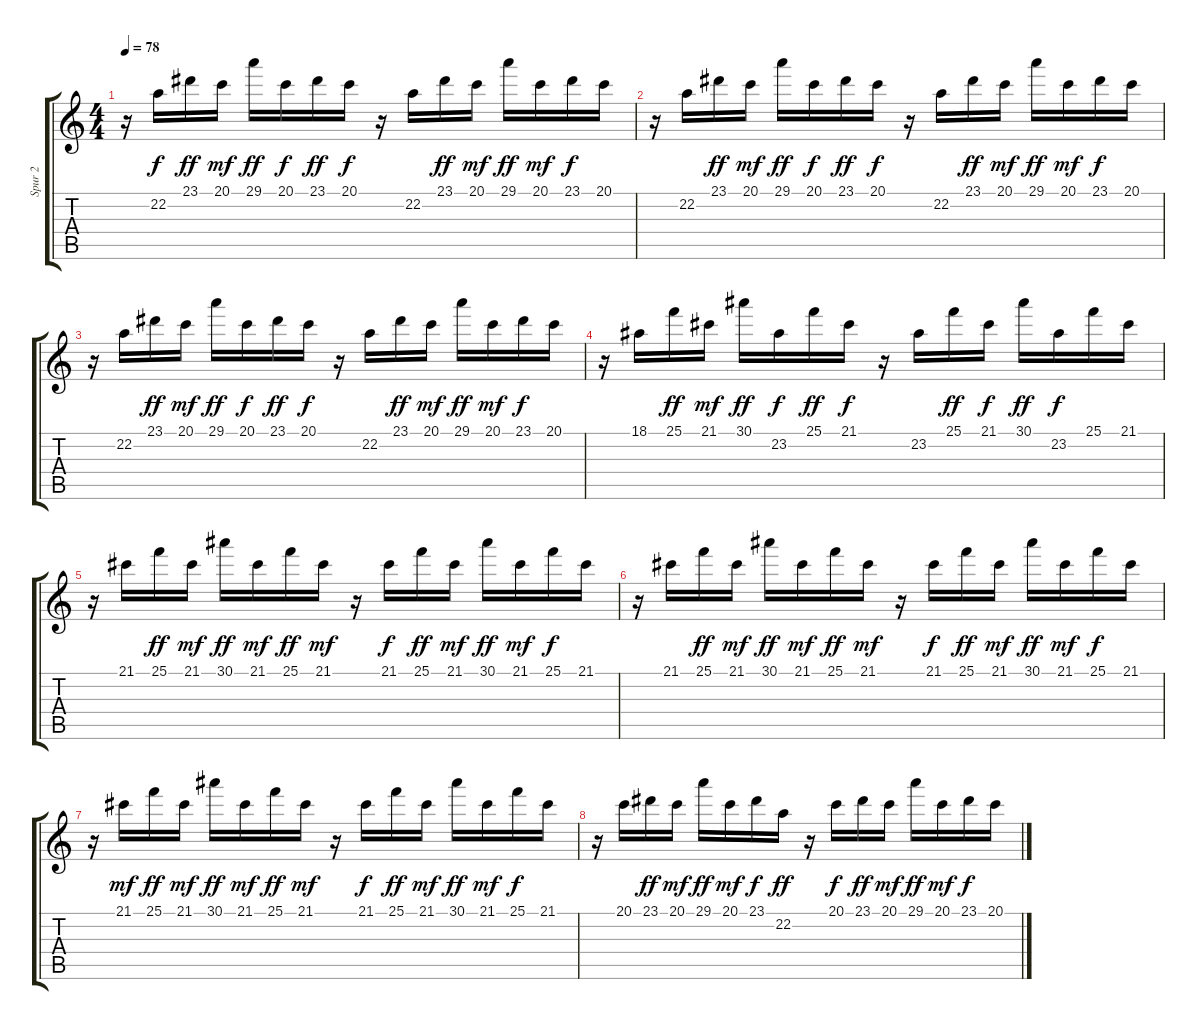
\track ("Spur 2" "Spur 2") {instrument electricpiano1}
\staff {score tabs}
\tuning (E4 B3 G3 D3 A2 E2) {hide}
\ts (4 4)
\tempo 78
\clef g2
\ks c
r.16{dy f} 22.2.16 23.1.16{dy ff} 20.1.16{dy mf} 29.1.16{dy ff} 20.1.16{dy f} 23.1.16{dy ff} 20.1.16{dy f} r.16 22.2.16 23.1.16{dy ff} 20.1.16{dy mf} 29.1.16{dy ff} 20.1.16{dy mf} 23.1.16{dy f} 20.1.16 |
r.16 22.2.16 23.1.16{dy ff} 20.1.16{dy mf} 29.1.16{dy ff} 20.1.16{dy f} 23.1.16{dy ff} 20.1.16{dy f} r.16 22.2.16 23.1.16{dy ff} 20.1.16{dy mf} 29.1.16{dy ff} 20.1.16{dy mf} 23.1.16{dy f} 20.1.16 |
r.16 22.2.16 23.1.16{dy ff} 20.1.16{dy mf} 29.1.16{dy ff} 20.1.16{dy f} 23.1.16{dy ff} 20.1.16{dy f} r.16 22.2.16 23.1.16{dy ff} 20.1.16{dy mf} 29.1.16{dy ff} 20.1.16{dy mf} 23.1.16{dy f} 20.1.16 |
r.16 18.1.16 25.1.16{dy ff} 21.1.16{dy mf} 30.1.16{dy ff} 23.2.16{dy f} 25.1.16{dy ff} 21.1.16{dy f} r.16 23.2.16 25.1.16{dy ff} 21.1.16{dy f} 30.1.16{dy ff} 23.2.16{dy f} 25.1.16 21.1.16 |
r.16 21.1.16 25.1.16{dy ff} 21.1.16{dy mf} 30.1.16{dy ff} 21.1.16{dy mf} 25.1.16{dy ff} 21.1.16{dy mf} r.16 21.1.16{dy f} 25.1.16{dy ff} 21.1.16{dy mf} 30.1.16{dy ff} 21.1.16{dy mf} 25.1.16{dy f} 21.1.16 |
r.16 21.1.16 25.1.16{dy ff} 21.1.16{dy mf} 30.1.16{dy ff} 21.1.16{dy mf} 25.1.16{dy ff} 21.1.16{dy mf} r.16 21.1.16{dy f} 25.1.16{dy ff} 21.1.16{dy mf} 30.1.16{dy ff} 21.1.16{dy mf} 25.1.16{dy f} 21.1.16 |
r.16 21.1.16{dy mf} 25.1.16{dy ff} 21.1.16{dy mf} 30.1.16{dy ff} 21.1.16{dy mf} 25.1.16{dy ff} 21.1.16{dy mf} r.16 21.1.16{dy f} 25.1.16{dy ff} 21.1.16{dy mf} 30.1.16{dy ff} 21.1.16{dy mf} 25.1.16{dy f} 21.1.16 |
r.16 20.1.16 23.1.16{dy ff} 20.1.16{dy mf} 29.1.16{dy ff} 20.1.16{dy mf} 23.1.16{dy f} 22.2.16{dy ff} r.16 20.1.16{dy f} 23.1.16{dy ff} 20.1.16{dy mf} 29.1.16{dy ff} 20.1.16{dy mf} 23.1.16{dy f} 20.1.16
